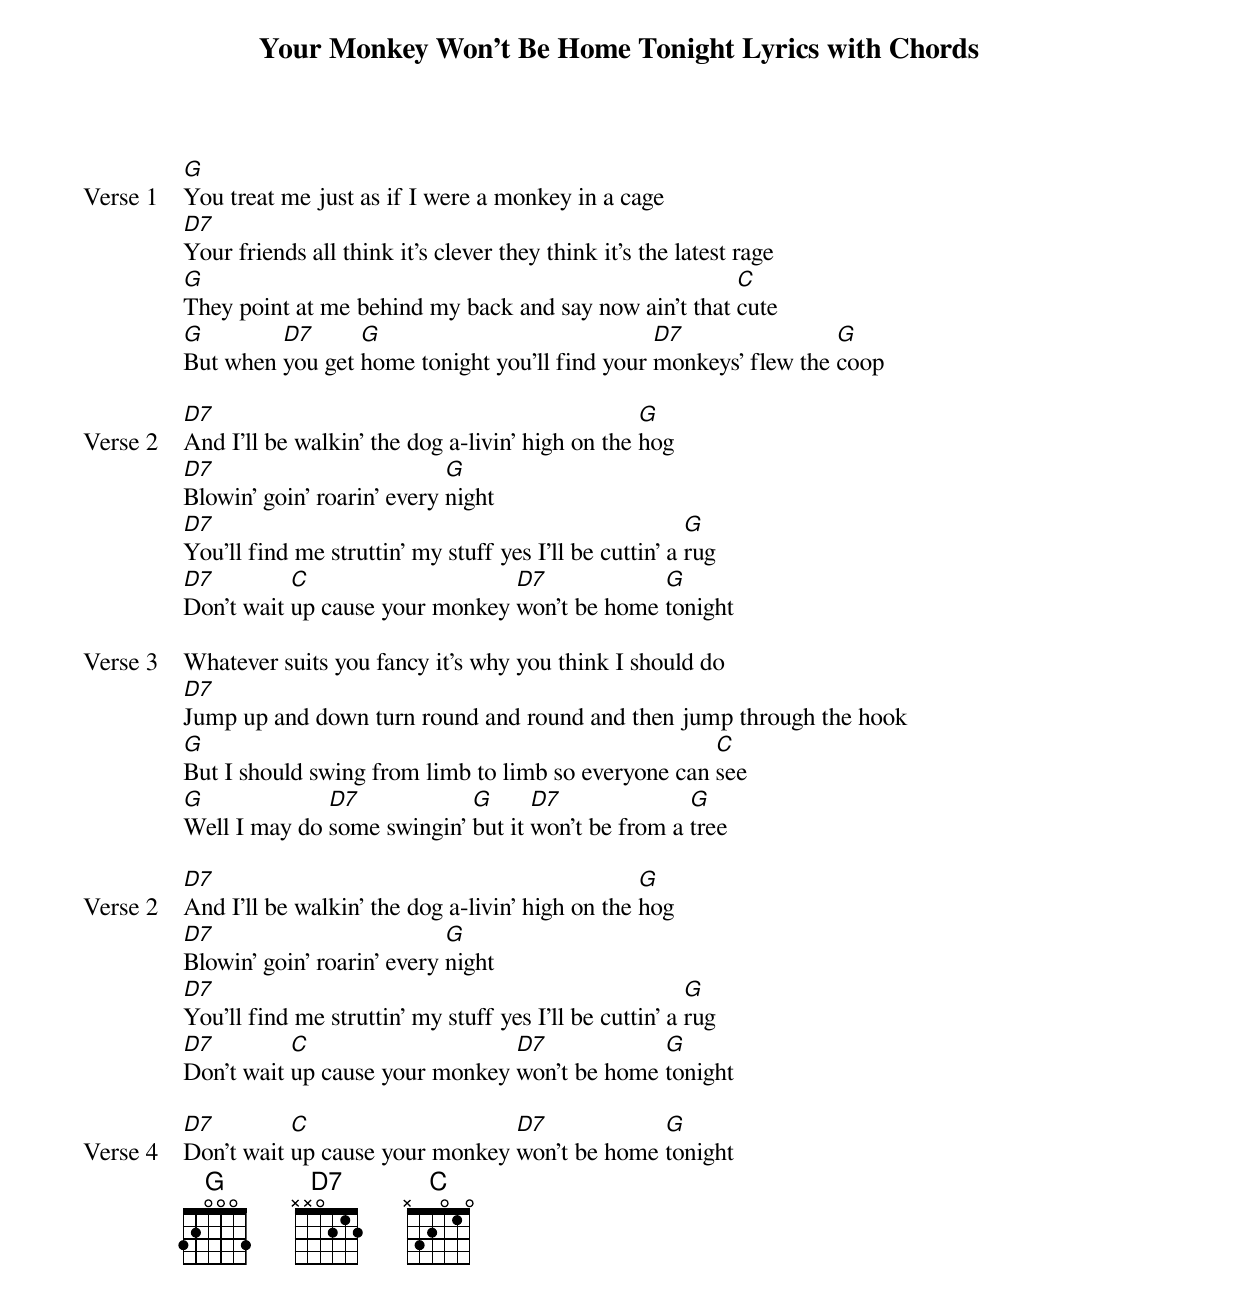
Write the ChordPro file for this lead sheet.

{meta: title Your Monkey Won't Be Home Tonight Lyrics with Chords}
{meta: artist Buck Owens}
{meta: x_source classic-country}
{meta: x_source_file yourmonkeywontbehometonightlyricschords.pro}
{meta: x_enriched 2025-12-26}

{start_of_verse: Verse 1}
[G]You treat me just as if I were a monkey in a cage
[D7]Your friends all think it's clever they think it's the latest rage
[G]They point at me behind my back and say now ain't that [C]cute
[G]But when [D7]you get [G]home tonight you'll find your [D7]monkeys’ flew the [G]coop
{end_of_verse}

{start_of_verse: Verse 2}
[D7]And I'll be walkin' the dog a-livin' high on the [G]hog
[D7]Blowin' goin' roarin' every [G]night
[D7]You'll find me struttin' my stuff yes I'll be cuttin' a [G]rug
[D7]Don't wait [C]up cause your monkey [D7]won't be home [G]tonight
{end_of_verse}

{start_of_verse: Verse 3}
Whatever suits you fancy it's why you think I should do
[D7]Jump up and down turn round and round and then jump through the hook
[G]But I should swing from limb to limb so everyone can [C]see
[G]Well I may do [D7]some swingin' [G]but it [D7]won't be from a [G]tree
{end_of_verse}

{start_of_verse: Verse 2}
[D7]And I'll be walkin' the dog a-livin' high on the [G]hog
[D7]Blowin' goin' roarin' every [G]night
[D7]You'll find me struttin' my stuff yes I'll be cuttin' a [G]rug
[D7]Don't wait [C]up cause your monkey [D7]won't be home [G]tonight
{end_of_verse}

{start_of_verse: Verse 4}
[D7]Don't wait [C]up cause your monkey [D7]won't be home [G]tonight
{end_of_verse}
